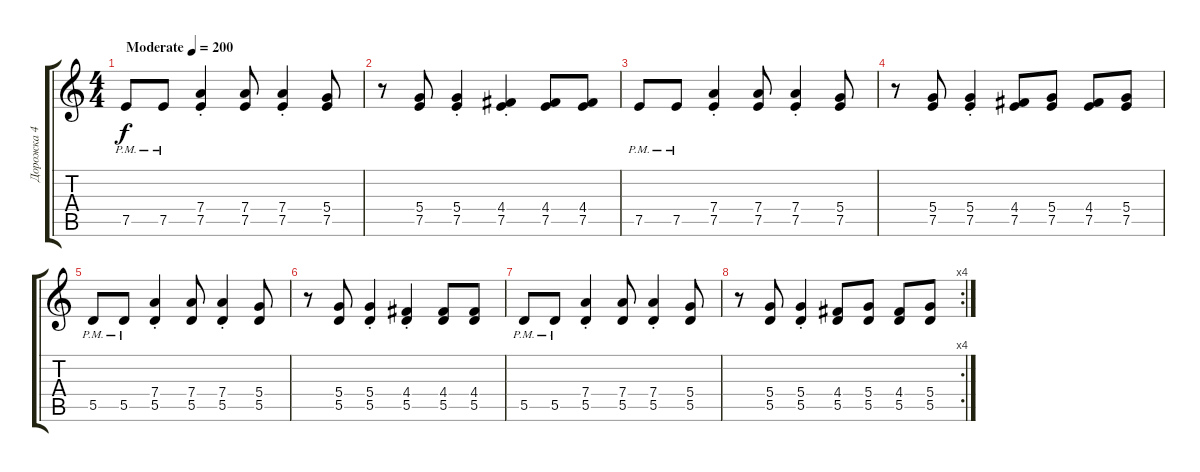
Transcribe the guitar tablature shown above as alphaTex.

\track ("Дорожка 4" "Дорожка 4") {instrument distortionguitar}
\staff {score tabs}
\tuning (E4 B3 G3 D3 A2 E2) {hide}
\ts (4 4)
\tempo (200 "Moderate")
\clef g2
\ks c
7.5{pm}.8{dy f instrument distortionguitar} 7.5{pm}.8 (7.4{st} 7.5{st}).4 (7.4 7.5).8 (7.4{st} 7.5{st}).4 (5.4 7.5).8 |
r.8 (5.4 7.5).8 (5.4{st} 7.5{st}).4 (4.4{st} 7.5{st}).4 (4.4 7.5).8 (4.4 7.5).8 |
7.5{pm}.8 7.5{pm}.8 (7.4{st} 7.5{st}).4 (7.4 7.5).8 (7.4{st} 7.5{st}).4 (5.4 7.5).8 |
r.8 (5.4 7.5).8 (5.4{st} 7.5{st}).4 (4.4 7.5).8 (5.4 7.5).8 (4.4 7.5).8 (5.4 7.5).8 |
5.5{pm}.8 5.5{pm}.8 (7.4{st} 5.5{st}).4 (7.4 5.5).8 (7.4{st} 5.5{st}).4 (5.4 5.5).8 |
r.8 (5.4 5.5).8 (5.4{st} 5.5{st}).4 (4.4{st} 5.5{st}).4 (4.4 5.5).8 (4.4 5.5).8 |
5.5{pm}.8 5.5{pm}.8 (7.4{st} 5.5{st}).4 (7.4 5.5).8 (7.4{st} 5.5{st}).4 (5.4 5.5).8 |
\rc 4
r.8 (5.4 5.5).8 (5.4{st} 5.5{st}).4 (4.4 5.5).8 (5.4 5.5).8 (4.4 5.5).8 (5.4 5.5).8
